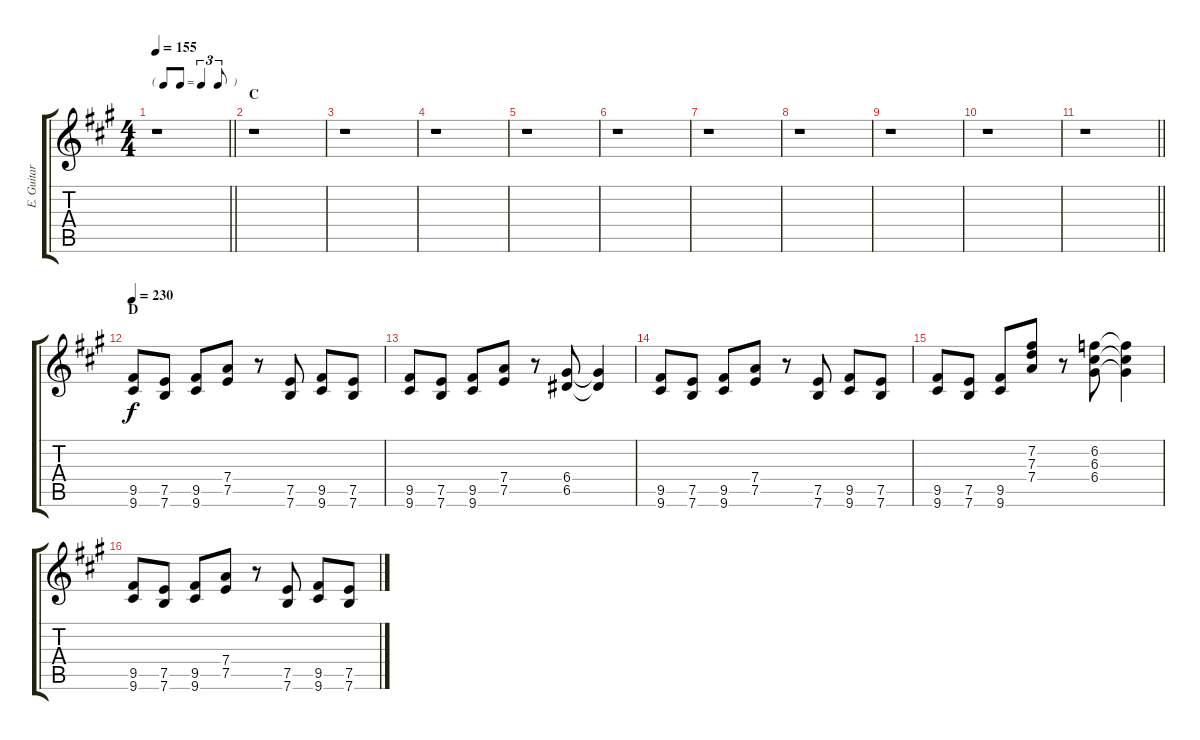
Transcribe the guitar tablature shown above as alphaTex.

\track ("E. Guitar II" "E. Guitar ") {instrument overdrivenguitar}
\staff {score tabs}
\tuning (E4 B3 G3 D3 A2 E2) {hide}
\ts (4 4)
\tf triplet8th
\tempo 155
\clef g2
\barLineRight lightlight
\ks a
r.1{dy f} |
\section ("" "C")
r.1 |
r.1 |
r.1 |
r.1 |
r.1 |
r.1 |
r.1 |
r.1 |
r.1 |
\barLineRight lightlight
r.1 |
\section ("" "D")
\tempo 230
(9.5 9.6).8 (7.5 7.6).8 (9.5 9.6).8 (7.4 7.5).8 r.8 (7.5 7.6).8 (9.5 9.6).8 (7.5 7.6).8 |
(9.5 9.6).8 (7.5 7.6).8 (9.5 9.6).8 (7.4 7.5).8 r.8 (6.4 6.5).8 (6.4{t} 6.5{t}).4 |
(9.5 9.6).8 (7.5 7.6).8 (9.5 9.6).8 (7.4 7.5).8 r.8 (7.5 7.6).8 (9.5 9.6).8 (7.5 7.6).8 |
(9.5 9.6).8 (7.5 7.6).8 (9.5 9.6).8 (7.2 7.3 7.4).8 r.8 (6.2 6.3 6.4).8 (6.2{t} 6.3{t} 6.4{t}).4 |
(9.5 9.6).8 (7.5 7.6).8 (9.5 9.6).8 (7.4 7.5).8 r.8 (7.5 7.6).8 (9.5 9.6).8 (7.5 7.6).8
